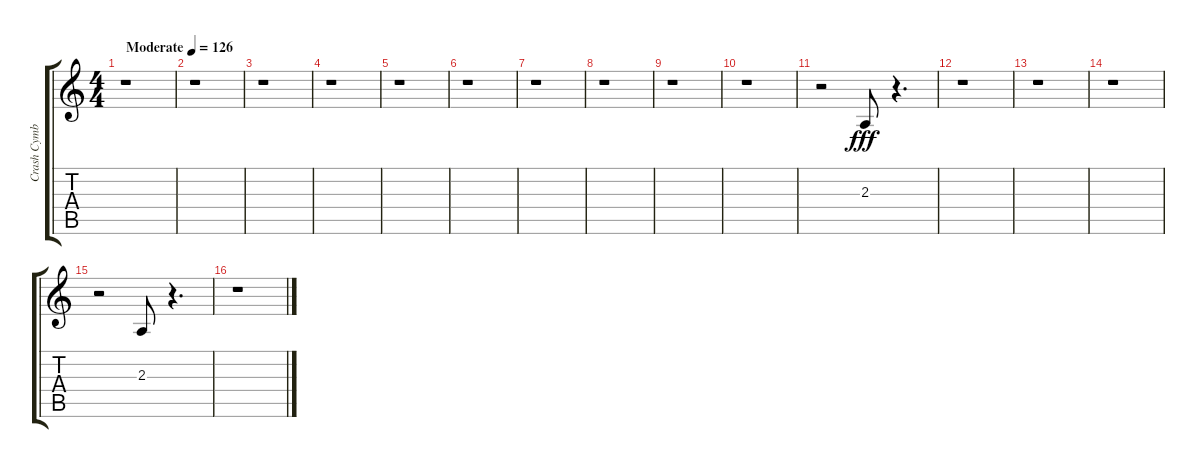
\track ("Crash Cymbal" "Crash Cymb") {instrument acousticgrandpiano}
\staff {score tabs}
\tuning (E4 B3 G3 D3 A2 E2) {hide}
\ts (4 4)
\tempo (126 "Moderate")
\clef g2
\ks c
r.1{dy fff instrument acousticgrandpiano} |
r.1 |
r.1 |
r.1 |
r.1 |
r.1 |
r.1 |
r.1 |
r.1 |
r.1 |
r.2 2.3.8 r.4{d} |
r.1 |
r.1 |
r.1 |
r.2 2.3.8 r.4{d} |
r.1
